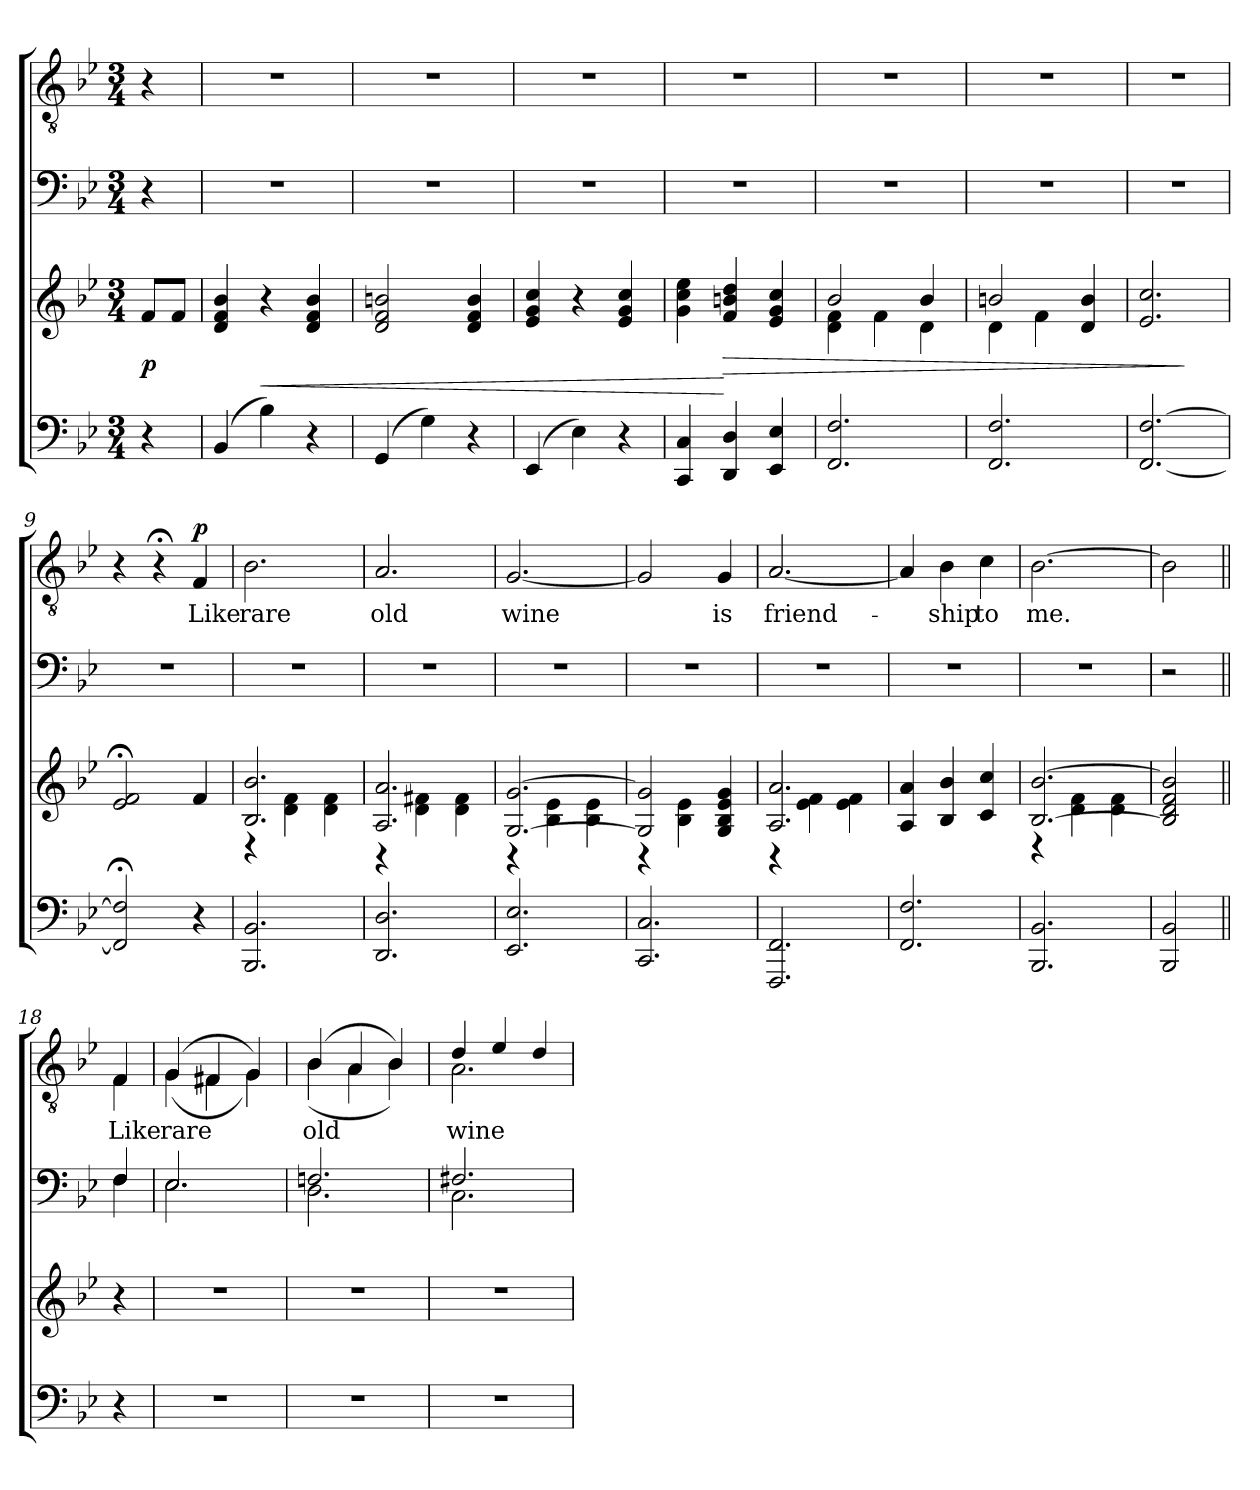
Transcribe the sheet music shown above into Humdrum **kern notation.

**kern	**dynam	**kern	**dynam	**kern	**kern	**text	**dynam
*part4	*part4	*part3	*part3	*part2	*part1	*part1	*part1
*staff4	*staff4	*staff3	*staff3	*staff2	*staff1	*staff1	*staff1
*clefF4	*	*clefG2	*	*clefF4	*clefGv2	*	*
*k[b-e-]	*	*k[b-e-]	*	*k[b-e-]	*k[b-e-]	*	*
*M3/4	*	*M3/4	*	*M3/4	*M3/4	*	*
=1	=1	=1	=1	=1	=1	=1	=1
4r	.	8fL	p	4r	4r	.	.
.	.	8fJ	.	.	.	.	.
=2	=2	=2	=2	=2	=2	=2	=2
(4BB-	.	4d 4f 4b-	.	2.r	2.r	.	.
!	!LO:HP:a	!	!	!	!	!	!
4B-)	<	4r	.	.	.	.	.
4r	.	4d 4f 4b-	.	.	.	.	.
=3	=3	=3	=3	=3	=3	=3	=3
(4GG	.	2d 2f 2bn	.	2.r	2.r	.	.
4G)	.	.	.	.	.	.	.
4r	.	4d 4f 4b	.	.	.	.	.
=4	=4	=4	=4	=4	=4	=4	=4
(4EE-	.	4e- 4g 4cc	.	2.r	2.r	.	.
4E-)	.	4r	.	.	.	.	.
4r	.	4e- 4g 4cc	.	.	.	.	.
=5	=5	=5	=5	=5	=5	=5	=5
4CC 4C	.	4g 4cc 4ee-	.	2.r	2.r	.	.
!	!	!	!LO:HP:b	!	!	!	!
4DD 4D	[	4f 4bn 4dd	>	.	.	.	.
4EE- 4E-	.	4e- 4g 4cc	.	.	.	.	.
=6	=6	=6	=6	=6	=6	=6	=6
*	*	*^	*	*	*	*	*
2.FF 2.F	.	2b-	4d 4f	.	2.r	2.r	.	.
.	.	.	4f	.	.	.	.	.
.	.	4b-	4d	.	.	.	.	.
!!LO:LB:g=z
=7	=7	=7	=7	=7	=7	=7	=7	=7
2.FF 2.F	.	2bn	4d	.	2.r	2.r	.	.
.	.	.	4f	.	.	.	.	.
.	.	4d 4b	4ryy	.	.	.	.	.
*	*	*v	*v	*	*	*	*	*
=8	=8	=8	=8	=8	=8	=8	=8
[2.FF [2.F	.	2.e- 2.cc	.	2.r	2.r	.	.
.	.	.	]	.	.	.	.
=9	=9	=9	=9	=9	=9	=9	=9
2FF];< 2F];<	.	2e-;< 2f;<	.	2.r	4r	.	.
.	.	.	.	.	4r;<	.	.
!	!	!	!	!	!	!	!LO:DY:a
4r	.	4f	.	.	4F	Like	p
=10	=10	=10	=10	=10	=10	=10	=10
*	*	*^	*	*	*	*	*
2.BBB- 2.BB-	.	2.B- 2.b-	4r	.	2.r	2.B-	rare	.
.	.	.	4d 4f	.	.	.	.	.
.	.	.	4d 4f	.	.	.	.	.
=11	=11	=11	=11	=11	=11	=11	=11	=11
2.DD 2.D	.	2.A 2.a	4r	.	2.r	2.A	old	.
.	.	.	4d 4f#X	.	.	.	.	.
.	.	.	4d 4f#	.	.	.	.	.
!!LO:LB:g=z
=12	=12	=12	=12	=12	=12	=12	=12	=12
2.EE- 2.E-	.	[2.G [2.g	4r	.	2.r	[2.G	wine	.
.	.	.	4B- 4e-	.	.	.	.	.
.	.	.	4B- 4e-	.	.	.	.	.
=13	=13	=13	=13	=13	=13	=13	=13	=13
2.CC 2.C	.	2G] 2g]	4r	.	2.r	2G]	.	.
.	.	.	4B- 4e-	.	.	.	.	.
.	.	4G 4B- 4e- 4g	4ryy	.	.	4G	is	.
=14	=14	=14	=14	=14	=14	=14	=14	=14
2.FFF 2.FF	.	2.A 2.a	4r	.	2.r	[2.A	friend-	.
.	.	.	4e- 4f	.	.	.	.	.
.	.	.	4e- 4f	.	.	.	.	.
*	*	*v	*v	*	*	*	*	*
=15	=15	=15	=15	=15	=15	=15	=15
2.FF 2.F	.	4A 4a	.	2.r	4A]	.	.
.	.	4B- 4b-	.	.	4B-	-ship	.
.	.	4c 4cc	.	.	4c	to	.
=16	=16	=16	=16	=16	=16	=16	=16
*	*	*^	*	*	*	*	*
2.BBB- 2.BB-	.	[2.B- [2.b-	4r	.	2.r	[2.B-	me.	.
.	.	.	4d 4f	.	.	.	.	.
.	.	.	4d 4f	.	.	.	.	.
*	*	*v	*v	*	*	*	*	*
=17	=17	=17	=17	=17	=17	=17	=17
2BBB- 2BB-	.	2B-] 2d 2f 2b-]	.	2r	2B-]	.	.
!!LO:LB:g=z
=18||	=18||	=18||	=18||	=18||	=18||	=18||	=18||
*	*	*	*	*^	*^	*	*
4r	.	4r	.	4F	4F	4F	4F	Like	.
=19	=19	=19	=19	=19	=19	=19	=19	=19	=19
2.r	.	2.r	.	2.E-	2.E-	(4G	(4G	rare	.
.	.	.	.	.	.	4F#X	4F#	.	.
.	.	.	.	.	.	4G)	4G)	.	.
=20	=20	=20	=20	=20	=20	=20	=20	=20	=20
2.r	.	2.r	.	2.Fn	2.D	(4B-	(4B-	old	.
.	.	.	.	.	.	4A	4A	.	.
.	.	.	.	.	.	4B-)	4B-)	.	.
=21	=21	=21	=21	=21	=21	=21	=21	=21	=21
2.r	.	2.r	.	2.F#X	2.C	4d	2.A	wine	.
.	.	.	.	.	.	4e-	.	.	.
.	.	.	.	.	.	4d	.	.	.
*	*	*	*	*v	*v	*	*	*	*
*	*	*	*	*	*v	*v	*	*
=	=	=	=	=	=	=	=
*-	*-	*-	*-	*-	*-	*-	*-
